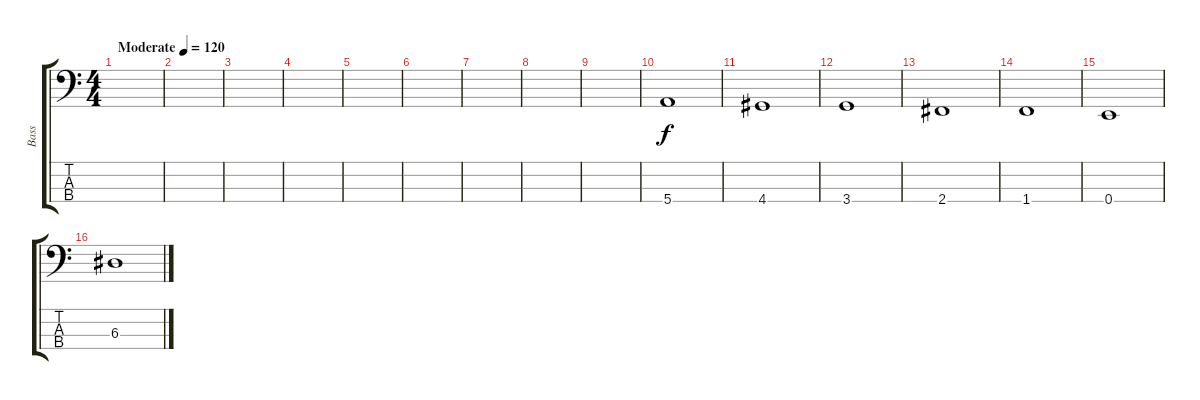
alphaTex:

\track ("Bass" "Bass") {instrument electricbassfinger}
\staff {score tabs}
\tuning (G2 D2 A1 E1) {hide}
\ts (4 4)
\tempo (120 "Moderate")
\clef f4
\ks c
|
|
|
|
|
|
|
|
|
5.4.1 |
4.4.1 |
3.4.1 |
2.4.1 |
1.4.1 |
0.4.1 |
6.3.1
